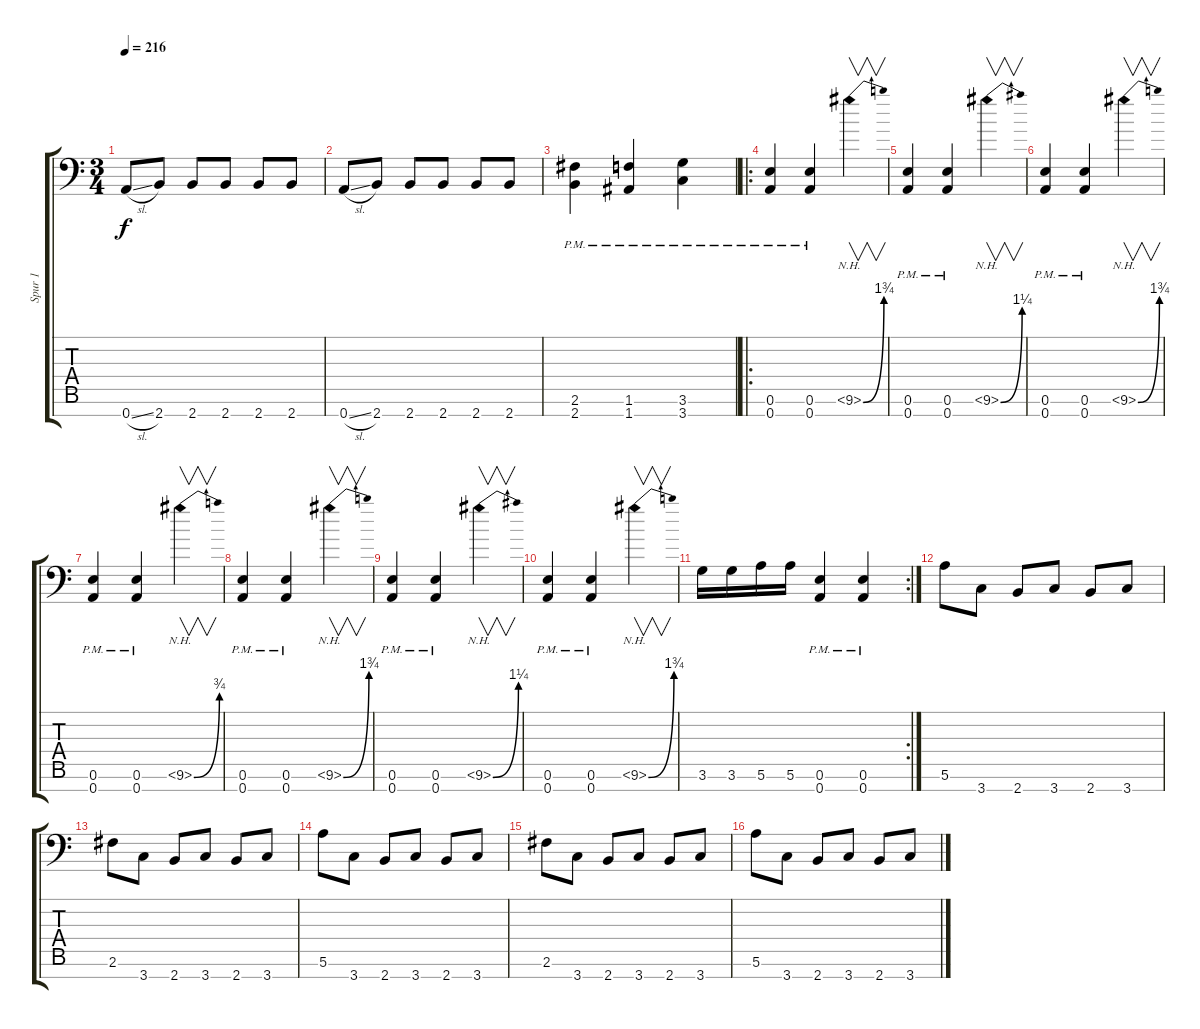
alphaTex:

\track ("Spur 1" "Spur 1") {instrument distortionguitar}
\staff {score tabs}
\tuning (E4 B3 G3 D3 A2 E2 A1) {hide}
\ts (3 4)
\tempo 216
\clef f4
\ks c
0.7{sl}.8{dy f} 2.7.8 2.7.8 2.7.8 2.7.8 2.7.8 |
0.7{sl}.8 2.7.8 2.7.8 2.7.8 2.7.8 2.7.8 |
(2.6{pm} 2.7{pm}).4 (1.6{pm} 1.7{pm}).4 (3.6{pm} 3.7{pm}).4 |
\ro
(0.6{pm} 0.7{pm}).4 (0.6{pm} 0.7{pm}).4 9.6{be (bend 0 0 60 7) nh}.4{v} |
(0.6{pm} 0.7{pm}).4 (0.6{pm} 0.7{pm}).4 9.6{be (bend 0 0 60 5) nh}.4{v} |
(0.6{pm} 0.7{pm}).4 (0.6{pm} 0.7{pm}).4 9.6{be (bend 0 0 60 7) nh}.4{v} |
(0.6{pm} 0.7{pm}).4 (0.6{pm} 0.7{pm}).4 9.6{be (bend 0 0 60 3) nh}.4{v} |
(0.6{pm} 0.7{pm}).4 (0.6{pm} 0.7{pm}).4 9.6{be (bend 0 0 60 7) nh}.4{v} |
(0.6{pm} 0.7{pm}).4 (0.6{pm} 0.7{pm}).4 9.6{be (bend 0 0 60 5) nh}.4{v} |
(0.6{pm} 0.7{pm}).4 (0.6{pm} 0.7{pm}).4 9.6{be (bend 0 0 60 7) nh}.4{v} |
\rc 2
3.6.16 3.6.16 5.6.16 5.6.16 (0.6{pm} 0.7{pm}).4 (0.6{pm} 0.7{pm}).4 |
5.6.8 3.7.8 2.7.8 3.7.8 2.7.8 3.7.8 |
2.6.8 3.7.8 2.7.8 3.7.8 2.7.8 3.7.8 |
5.6.8 3.7.8 2.7.8 3.7.8 2.7.8 3.7.8 |
2.6.8 3.7.8 2.7.8 3.7.8 2.7.8 3.7.8 |
5.6.8 3.7.8 2.7.8 3.7.8 2.7.8 3.7.8
